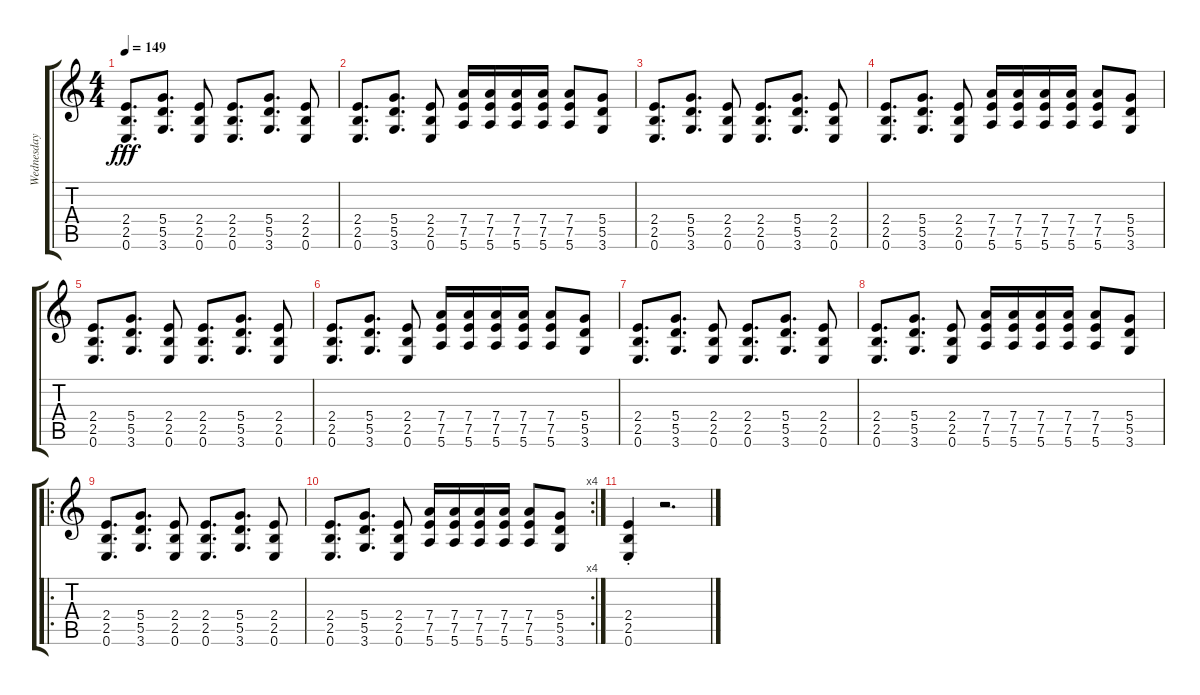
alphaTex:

\track ("Wednesday 13" "Wednesday ") {instrument distortionguitar}
\staff {score tabs}
\tuning (E4 B3 G3 D3 A2 E2) {hide}
\ts (4 4)
\tempo 149
\clef g2
\ks c
(2.4 2.5 0.6).8{d dy fff} (5.4 5.5 3.6).8{d} (2.4 2.5 0.6).8 (2.4 2.5 0.6).8{d} (5.4 5.5 3.6).8{d} (2.4 2.5 0.6).8 |
(2.4 2.5 0.6).8{d} (5.4 5.5 3.6).8{d} (2.4 2.5 0.6).8 (7.4 7.5 5.6).16 (7.4 7.5 5.6).16 (7.4 7.5 5.6).16 (7.4 7.5 5.6).16 (7.4 7.5 5.6).8 (5.4 5.5 3.6).8 |
(2.4 2.5 0.6).8{d} (5.4 5.5 3.6).8{d} (2.4 2.5 0.6).8 (2.4 2.5 0.6).8{d} (5.4 5.5 3.6).8{d} (2.4 2.5 0.6).8 |
(2.4 2.5 0.6).8{d} (5.4 5.5 3.6).8{d} (2.4 2.5 0.6).8 (7.4 7.5 5.6).16 (7.4 7.5 5.6).16 (7.4 7.5 5.6).16 (7.4 7.5 5.6).16 (7.4 7.5 5.6).8 (5.4 5.5 3.6).8 |
(2.4 2.5 0.6).8{d} (5.4 5.5 3.6).8{d} (2.4 2.5 0.6).8 (2.4 2.5 0.6).8{d} (5.4 5.5 3.6).8{d} (2.4 2.5 0.6).8 |
(2.4 2.5 0.6).8{d} (5.4 5.5 3.6).8{d} (2.4 2.5 0.6).8 (7.4 7.5 5.6).16 (7.4 7.5 5.6).16 (7.4 7.5 5.6).16 (7.4 7.5 5.6).16 (7.4 7.5 5.6).8 (5.4 5.5 3.6).8 |
(2.4 2.5 0.6).8{d} (5.4 5.5 3.6).8{d} (2.4 2.5 0.6).8 (2.4 2.5 0.6).8{d} (5.4 5.5 3.6).8{d} (2.4 2.5 0.6).8 |
(2.4 2.5 0.6).8{d} (5.4 5.5 3.6).8{d} (2.4 2.5 0.6).8 (7.4 7.5 5.6).16 (7.4 7.5 5.6).16 (7.4 7.5 5.6).16 (7.4 7.5 5.6).16 (7.4 7.5 5.6).8 (5.4 5.5 3.6).8 |
\ro
(2.4 2.5 0.6).8{d} (5.4 5.5 3.6).8{d} (2.4 2.5 0.6).8 (2.4 2.5 0.6).8{d} (5.4 5.5 3.6).8{d} (2.4 2.5 0.6).8 |
\rc 4
(2.4 2.5 0.6).8{d} (5.4 5.5 3.6).8{d} (2.4 2.5 0.6).8 (7.4 7.5 5.6).16 (7.4 7.5 5.6).16 (7.4 7.5 5.6).16 (7.4 7.5 5.6).16 (7.4 7.5 5.6).8 (5.4 5.5 3.6).8 |
(2.4{st} 2.5{st} 0.6{st}).4 r.2{d}
